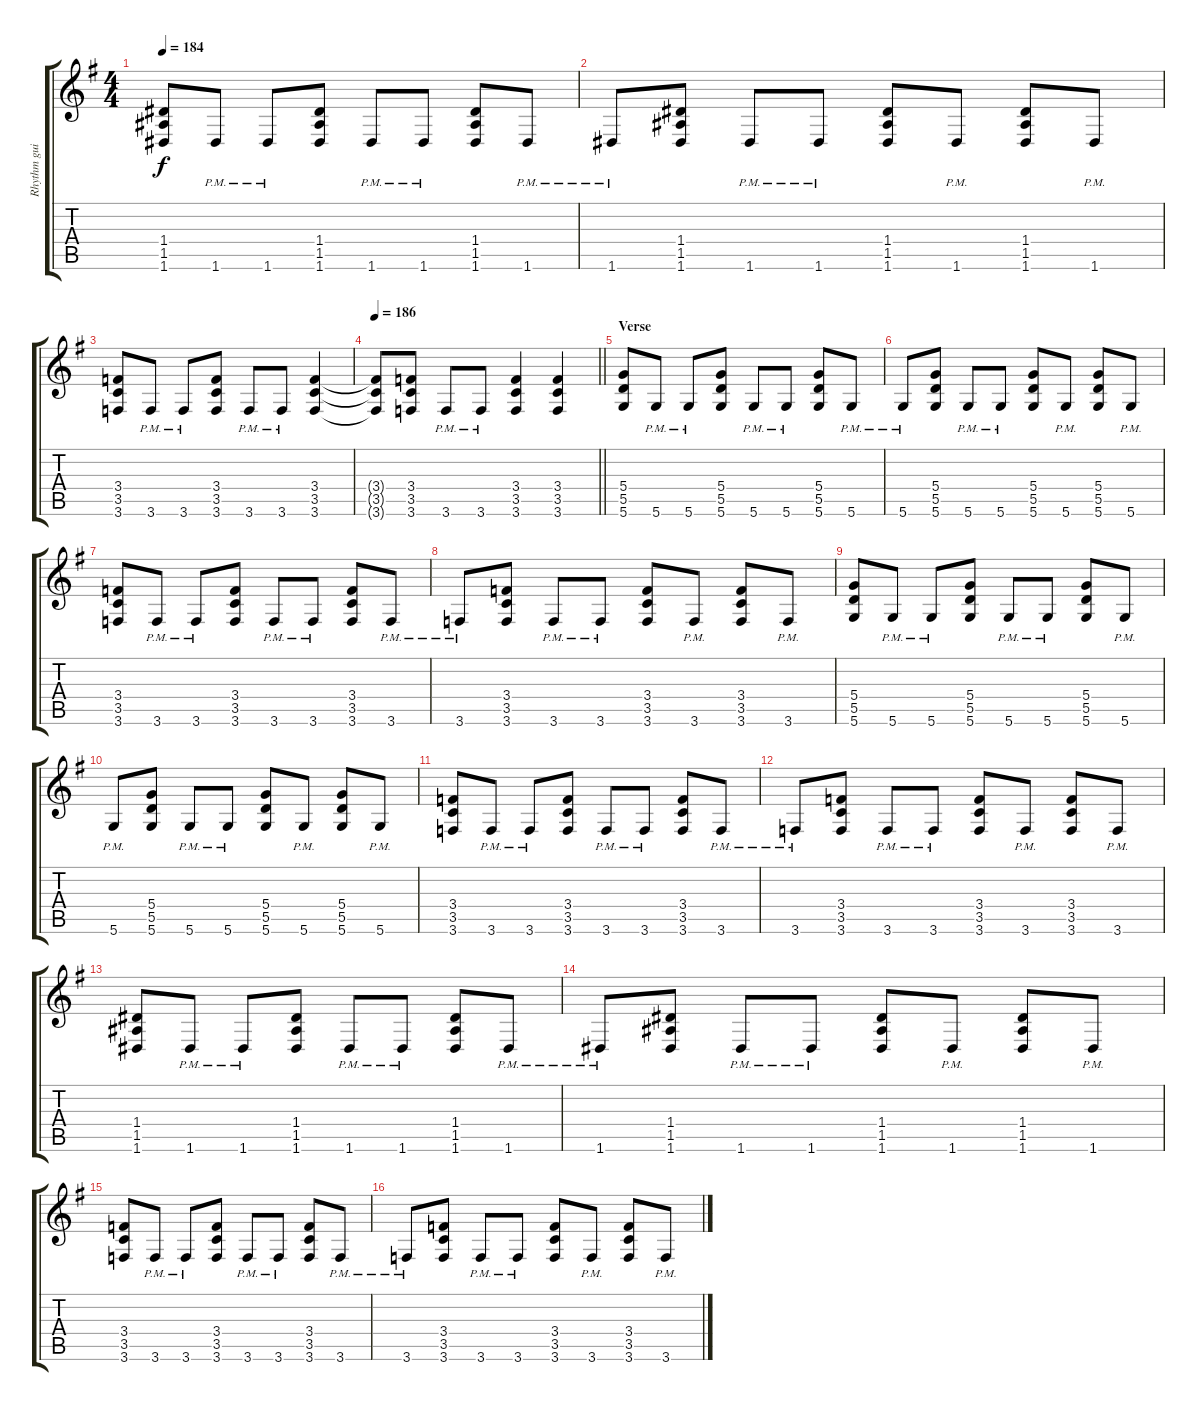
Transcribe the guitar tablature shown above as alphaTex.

\track ("Rhythm guitar" "Rhythm gui") {instrument overdrivenguitar}
\staff {score tabs}
\tuning (E4 B3 G3 D3 A2 D2) {hide}
\ts (4 4)
\tempo 184
\clef g2
\ks g
(1.4 1.5 1.6).8{dy f} 1.6{pm}.8 1.6{pm}.8 (1.4 1.5 1.6).8 1.6{pm}.8 1.6{pm}.8 (1.4 1.5 1.6).8 1.6{pm}.8 |
1.6{pm}.8 (1.4 1.5 1.6).8 1.6{pm}.8 1.6{pm}.8 (1.4 1.5 1.6).8 1.6{pm}.8 (1.4 1.5 1.6).8 1.6{pm}.8 |
(3.4 3.5 3.6).8 3.6{pm}.8 3.6{pm}.8 (3.4 3.5 3.6).8 3.6{pm}.8 3.6{pm}.8 (3.4 3.5 3.6).4 |
\tempo 186
\barLineRight lightlight
(3.4{t} 3.5{t} 3.6{t}).8 (3.4 3.5 3.6).8 3.6{pm}.8 3.6{pm}.8 (3.4 3.5 3.6).4 (3.4 3.5 3.6).4 |
\section ("" "Verse")
(5.4 5.5 5.6).8 5.6{pm}.8 5.6{pm}.8 (5.4 5.5 5.6).8 5.6{pm}.8 5.6{pm}.8 (5.4 5.5 5.6).8 5.6{pm}.8 |
5.6{pm}.8 (5.4 5.5 5.6).8 5.6{pm}.8 5.6{pm}.8 (5.4 5.5 5.6).8 5.6{pm}.8 (5.4 5.5 5.6).8 5.6{pm}.8 |
(3.4 3.5 3.6).8 3.6{pm}.8 3.6{pm}.8 (3.4 3.5 3.6).8 3.6{pm}.8 3.6{pm}.8 (3.4 3.5 3.6).8 3.6{pm}.8 |
3.6{pm}.8 (3.4 3.5 3.6).8 3.6{pm}.8 3.6{pm}.8 (3.4 3.5 3.6).8 3.6{pm}.8 (3.4 3.5 3.6).8 3.6{pm}.8 |
(5.4 5.5 5.6).8 5.6{pm}.8 5.6{pm}.8 (5.4 5.5 5.6).8 5.6{pm}.8 5.6{pm}.8 (5.4 5.5 5.6).8 5.6{pm}.8 |
5.6{pm}.8 (5.4 5.5 5.6).8 5.6{pm}.8 5.6{pm}.8 (5.4 5.5 5.6).8 5.6{pm}.8 (5.4 5.5 5.6).8 5.6{pm}.8 |
(3.4 3.5 3.6).8 3.6{pm}.8 3.6{pm}.8 (3.4 3.5 3.6).8 3.6{pm}.8 3.6{pm}.8 (3.4 3.5 3.6).8 3.6{pm}.8 |
3.6{pm}.8 (3.4 3.5 3.6).8 3.6{pm}.8 3.6{pm}.8 (3.4 3.5 3.6).8 3.6{pm}.8 (3.4 3.5 3.6).8 3.6{pm}.8 |
(1.4 1.5 1.6).8 1.6{pm}.8 1.6{pm}.8 (1.4 1.5 1.6).8 1.6{pm}.8 1.6{pm}.8 (1.4 1.5 1.6).8 1.6{pm}.8 |
1.6{pm}.8 (1.4 1.5 1.6).8 1.6{pm}.8 1.6{pm}.8 (1.4 1.5 1.6).8 1.6{pm}.8 (1.4 1.5 1.6).8 1.6{pm}.8 |
(3.4 3.5 3.6).8 3.6{pm}.8 3.6{pm}.8 (3.4 3.5 3.6).8 3.6{pm}.8 3.6{pm}.8 (3.4 3.5 3.6).8 3.6{pm}.8 |
3.6{pm}.8 (3.4 3.5 3.6).8 3.6{pm}.8 3.6{pm}.8 (3.4 3.5 3.6).8 3.6{pm}.8 (3.4 3.5 3.6).8 3.6{pm}.8
